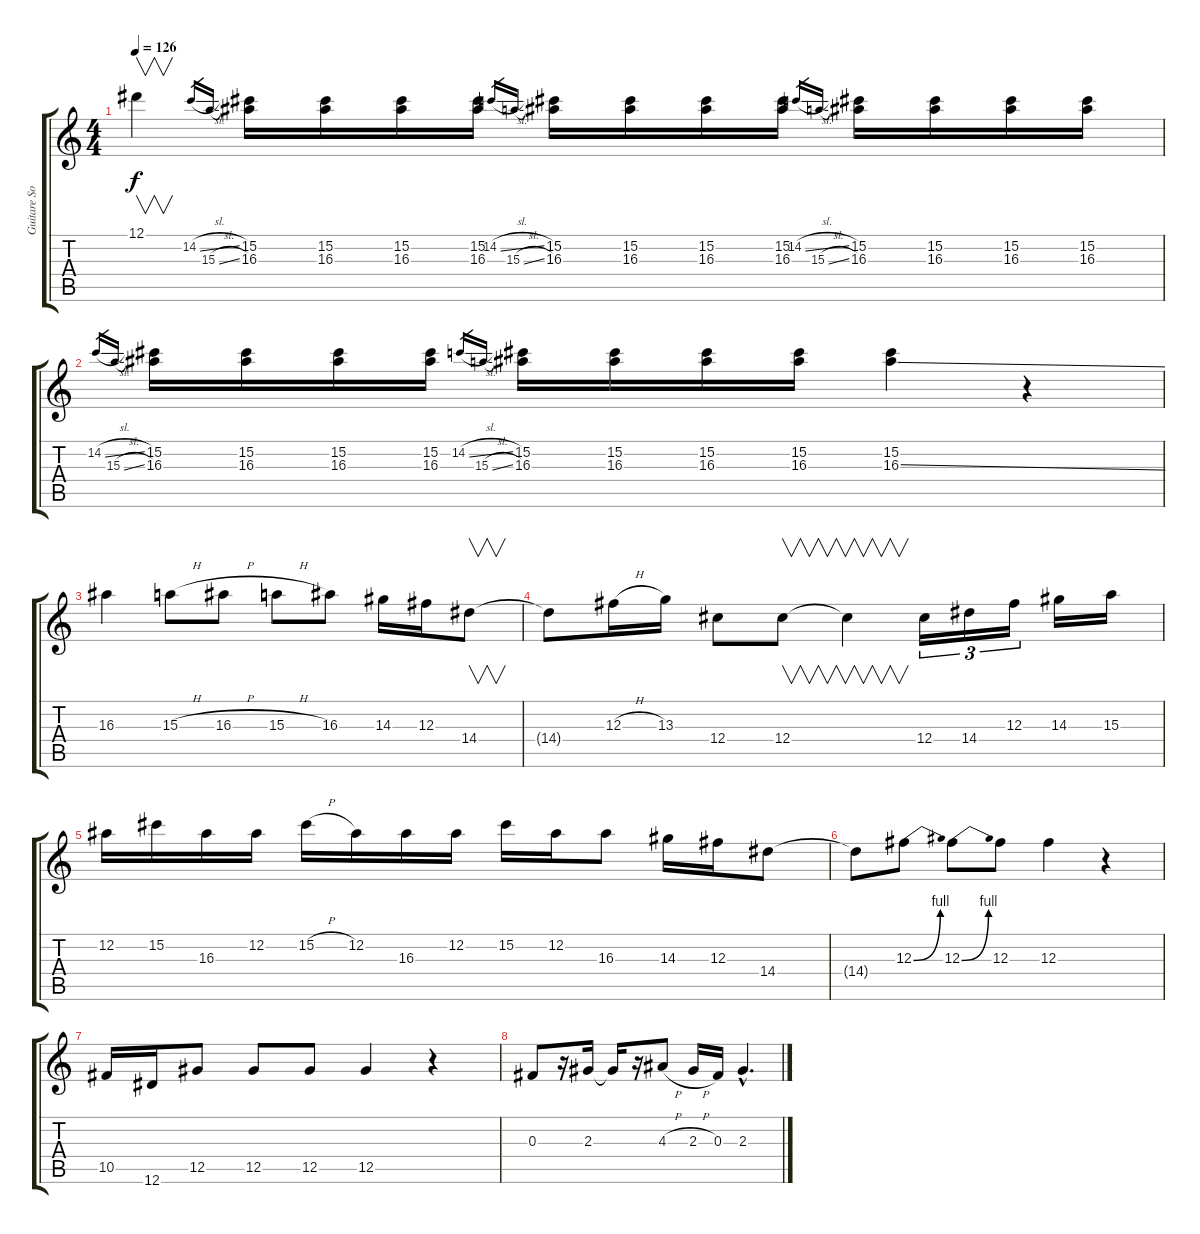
\track ("Guitare Solo" "Guitare So") {instrument distortionguitar}
\staff {score tabs}
\tuning (Eb4 Bb3 Gb3 Db3 Ab2 Eb2) {hide}
\ts (4 4)
\tempo 126
\clef g2
\ks c
12.1{t}.4{v dy f} 14.2{sl}.16{gr} 15.3{sl}.16{gr} (15.2 16.3).16 (15.2 16.3).16 (15.2 16.3).16 (15.2 16.3).16 14.2{sl}.16{gr} 15.3{sl}.16{gr} (15.2 16.3).16 (15.2 16.3).16 (15.2 16.3).16 (15.2 16.3).16 14.2{sl}.16{gr} 15.3{sl}.16{gr} (15.2 16.3).16 (15.2 16.3).16 (15.2 16.3).16 (15.2 16.3).16 |
14.2{sl}.16{gr} 15.3{sl}.16{gr} (15.2 16.3).16 (15.2 16.3).16 (15.2 16.3).16 (15.2 16.3).16 14.2{sl}.16{gr} 15.3{sl}.16{gr} (15.2 16.3).16 (15.2 16.3).16 (15.2 16.3).16 (15.2 16.3).16 (15.2 16.3{ss}).4 r.4 |
16.3.4 15.3{h}.8 16.3{h}.8 15.3{h}.8 16.3.8 14.3.16 12.3.16 14.4.8{v} |
14.4{t}.8 12.3{h}.16 13.3.16 12.4.8 12.4.8{v} 12.4{t}.4{v} 12.4.16{tu (3 2)} 14.4.16{tu (3 2)} 12.3.16{tu (3 2)} 14.3.16 15.3.16 |
12.2.16 15.2.16 16.3.16 12.2.16 15.2{h}.16 12.2.16 16.3.16 12.2.16 15.2.16 12.2.16 16.3.8 14.3.16 12.3.16 14.4.8 |
14.4{t}.8 12.3{be (bend 0 0 60 4)}.8 12.3{be (bend 0 0 60 4)}.8 12.3.8 12.3.4 r.4 |
10.5.16 12.6.16 12.5.8 12.5.8 12.5.8 12.5.4 r.4 |
0.3.8 r.16 2.3.16 2.3{t}.16 r.16 4.3{h}.8 2.3{h}.16 0.3.16 2.3{hac}.4{d}
